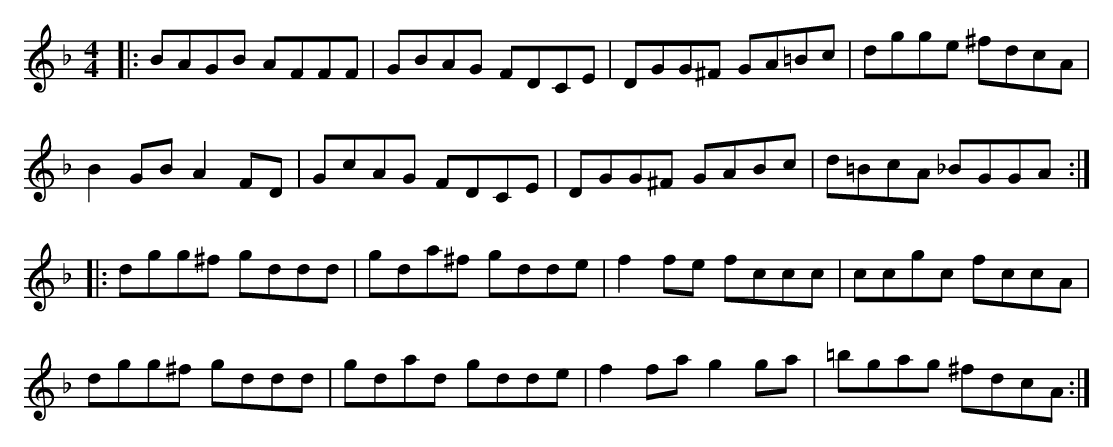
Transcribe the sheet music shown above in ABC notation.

X:1
M:4/4
K:Gdor
|:BAGB AFFF|GBAG FDCE|DGG^F GA=Bc|dgge ^fdcA|
B2 GB A2 FD|GcAG FDCE|DGG^F GABc|d=BcA _BGGA:|
|:dgg^f gddd|gda^f gdde|f2 fe fccc|ccgc fccA|
dgg^f gddd|gdad gdde|f2 fa g2 ga|=bgag ^fdcA:|
